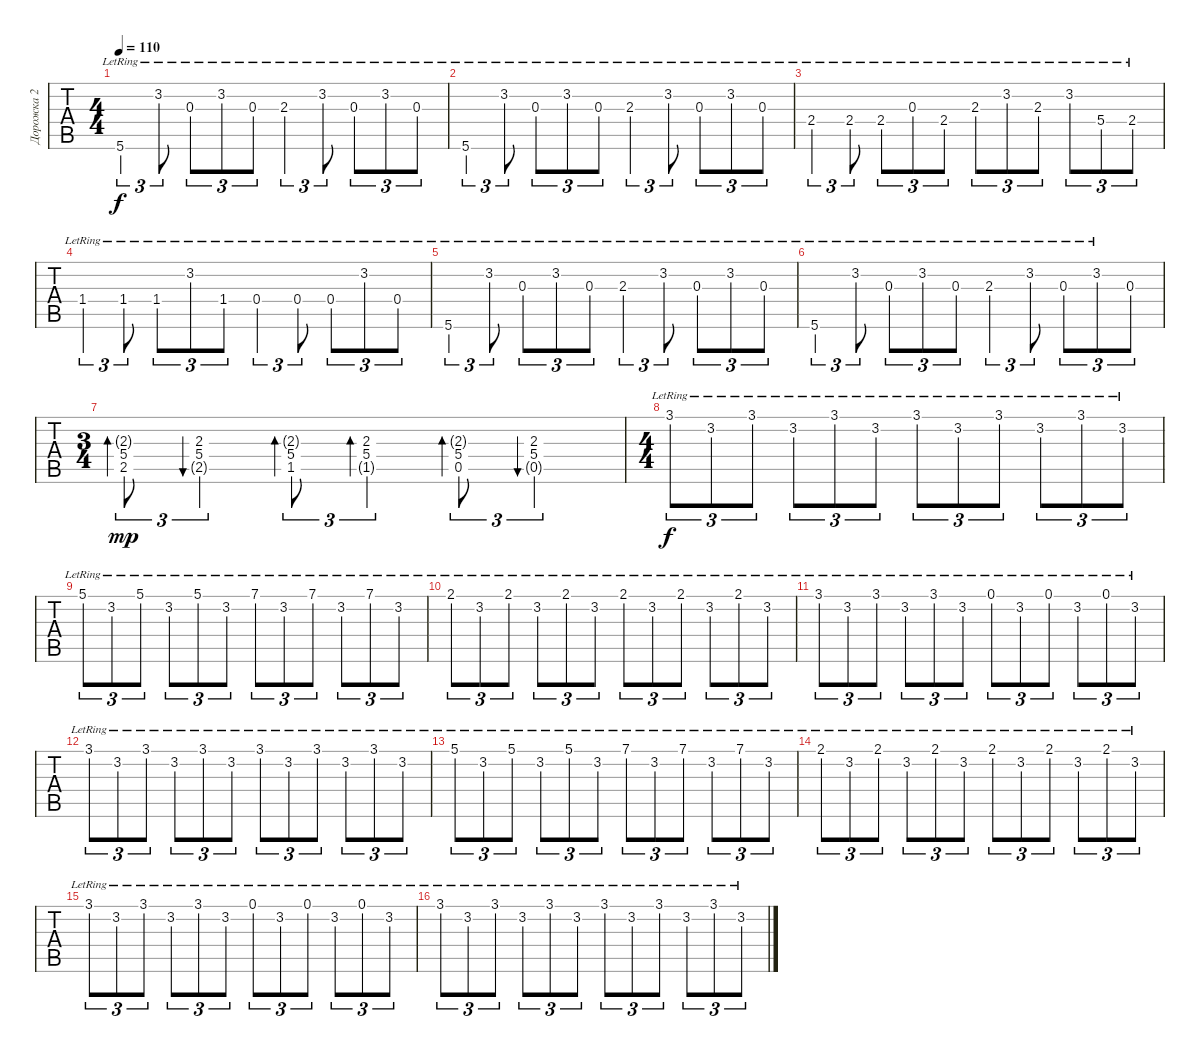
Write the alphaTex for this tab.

\track ("Дорожка 2" "Дорожка 2") {instrument overdrivenguitar}
\staff {tabs}
\tuning (D4 A3 F3 C3 G2 C2) {hide}
\ts (4 4)
\tempo 110
\clef g2
\ks c
5.6{lr}.4{tu (3 2) dy f} 3.2{lr}.8{tu (3 2)} 0.3{lr}.8{tu (3 2)} 3.2{lr}.8{tu (3 2)} 0.3{lr}.8{tu (3 2)} 2.3{lr}.4{tu (3 2)} 3.2{lr}.8{tu (3 2)} 0.3{lr}.8{tu (3 2)} 3.2{lr}.8{tu (3 2)} 0.3{lr}.8{tu (3 2)} |
5.6{lr}.4{tu (3 2)} 3.2{lr}.8{tu (3 2)} 0.3{lr}.8{tu (3 2)} 3.2{lr}.8{tu (3 2)} 0.3{lr}.8{tu (3 2)} 2.3{lr}.4{tu (3 2)} 3.2{lr}.8{tu (3 2)} 0.3{lr}.8{tu (3 2)} 3.2{lr}.8{tu (3 2)} 0.3{lr}.8{tu (3 2)} |
2.4{lr}.4{tu (3 2)} 2.4{lr}.8{tu (3 2)} 2.4{lr}.8{tu (3 2)} 0.3{lr}.8{tu (3 2)} 2.4{lr}.8{tu (3 2)} 2.3{lr}.8{tu (3 2)} 3.2{lr}.8{tu (3 2)} 2.3{lr}.8{tu (3 2)} 3.2{lr}.8{tu (3 2)} 5.4{lr}.8{tu (3 2)} 2.4{lr}.8{tu (3 2)} |
1.4{lr}.4{tu (3 2)} 1.4{lr}.8{tu (3 2)} 1.4{lr}.8{tu (3 2)} 3.2{lr}.8{tu (3 2)} 1.4{lr}.8{tu (3 2)} 0.4{lr}.4{tu (3 2)} 0.4{lr}.8{tu (3 2)} 0.4{lr}.8{tu (3 2)} 3.2{lr}.8{tu (3 2)} 0.4{lr}.8{tu (3 2)} |
5.6{lr}.4{tu (3 2)} 3.2{lr}.8{tu (3 2)} 0.3{lr}.8{tu (3 2)} 3.2{lr}.8{tu (3 2)} 0.3{lr}.8{tu (3 2)} 2.3{lr}.4{tu (3 2)} 3.2{lr}.8{tu (3 2)} 0.3{lr}.8{tu (3 2)} 3.2{lr}.8{tu (3 2)} 0.3{lr}.8{tu (3 2)} |
5.6{lr}.4{tu (3 2)} 3.2{lr}.8{tu (3 2)} 0.3{lr}.8{tu (3 2)} 3.2{lr}.8{tu (3 2)} 0.3{lr}.8{tu (3 2)} 2.3{lr}.4{tu (3 2)} 3.2{lr}.8{tu (3 2)} 0.3{lr}.8{tu (3 2)} 3.2{lr}.8{tu (3 2)} 0.3.8{tu (3 2)} |
\ts (3 4)
(2.3{g} 5.4 2.5).8{tu (3 2) bd 60 dy mp} (2.3 5.4 2.5{g}).4{tu (3 2) bu 60} (2.3{g} 5.4 1.5).8{tu (3 2) bd 60} (2.3 5.4 1.5{g}).4{tu (3 2) bd 60} (2.3{g} 5.4 0.5).8{tu (3 2) bd 60} (2.3 5.4 0.5{g}).4{tu (3 2) bu 60} |
\ts (4 4)
3.1{lr}.8{tu (3 2) dy f volume 10 instrument overdrivenguitar} 3.2{lr}.8{tu (3 2)} 3.1{lr}.8{tu (3 2)} 3.2{lr}.8{tu (3 2)} 3.1{lr}.8{tu (3 2)} 3.2{lr}.8{tu (3 2)} 3.1{lr}.8{tu (3 2)} 3.2{lr}.8{tu (3 2)} 3.1{lr}.8{tu (3 2)} 3.2{lr}.8{tu (3 2)} 3.1{lr}.8{tu (3 2)} 3.2{lr}.8{tu (3 2)} |
5.1{lr}.8{tu (3 2)} 3.2{lr}.8{tu (3 2)} 5.1{lr}.8{tu (3 2)} 3.2{lr}.8{tu (3 2)} 5.1{lr}.8{tu (3 2)} 3.2{lr}.8{tu (3 2)} 7.1{lr}.8{tu (3 2)} 3.2{lr}.8{tu (3 2)} 7.1{lr}.8{tu (3 2)} 3.2{lr}.8{tu (3 2)} 7.1{lr}.8{tu (3 2)} 3.2{lr}.8{tu (3 2)} |
2.1{lr}.8{tu (3 2)} 3.2{lr}.8{tu (3 2)} 2.1{lr}.8{tu (3 2)} 3.2{lr}.8{tu (3 2)} 2.1{lr}.8{tu (3 2)} 3.2{lr}.8{tu (3 2)} 2.1{lr}.8{tu (3 2)} 3.2{lr}.8{tu (3 2)} 2.1{lr}.8{tu (3 2)} 3.2{lr}.8{tu (3 2)} 2.1{lr}.8{tu (3 2)} 3.2{lr}.8{tu (3 2)} |
3.1{lr}.8{tu (3 2)} 3.2{lr}.8{tu (3 2)} 3.1{lr}.8{tu (3 2)} 3.2{lr}.8{tu (3 2)} 3.1{lr}.8{tu (3 2)} 3.2{lr}.8{tu (3 2)} 0.1{lr}.8{tu (3 2)} 3.2{lr}.8{tu (3 2)} 0.1{lr}.8{tu (3 2)} 3.2{lr}.8{tu (3 2)} 0.1{lr}.8{tu (3 2)} 3.2{lr}.8{tu (3 2)} |
3.1{lr}.8{tu (3 2)} 3.2{lr}.8{tu (3 2)} 3.1{lr}.8{tu (3 2)} 3.2{lr}.8{tu (3 2)} 3.1{lr}.8{tu (3 2)} 3.2{lr}.8{tu (3 2)} 3.1{lr}.8{tu (3 2)} 3.2{lr}.8{tu (3 2)} 3.1{lr}.8{tu (3 2)} 3.2{lr}.8{tu (3 2)} 3.1{lr}.8{tu (3 2)} 3.2{lr}.8{tu (3 2)} |
5.1{lr}.8{tu (3 2)} 3.2{lr}.8{tu (3 2)} 5.1{lr}.8{tu (3 2)} 3.2{lr}.8{tu (3 2)} 5.1{lr}.8{tu (3 2)} 3.2{lr}.8{tu (3 2)} 7.1{lr}.8{tu (3 2)} 3.2{lr}.8{tu (3 2)} 7.1{lr}.8{tu (3 2)} 3.2{lr}.8{tu (3 2)} 7.1{lr}.8{tu (3 2)} 3.2{lr}.8{tu (3 2)} |
2.1{lr}.8{tu (3 2)} 3.2{lr}.8{tu (3 2)} 2.1{lr}.8{tu (3 2)} 3.2{lr}.8{tu (3 2)} 2.1{lr}.8{tu (3 2)} 3.2{lr}.8{tu (3 2)} 2.1{lr}.8{tu (3 2)} 3.2{lr}.8{tu (3 2)} 2.1{lr}.8{tu (3 2)} 3.2{lr}.8{tu (3 2)} 2.1{lr}.8{tu (3 2)} 3.2{lr}.8{tu (3 2)} |
3.1{lr}.8{tu (3 2)} 3.2{lr}.8{tu (3 2)} 3.1{lr}.8{tu (3 2)} 3.2{lr}.8{tu (3 2)} 3.1{lr}.8{tu (3 2)} 3.2{lr}.8{tu (3 2)} 0.1{lr}.8{tu (3 2)} 3.2{lr}.8{tu (3 2)} 0.1{lr}.8{tu (3 2)} 3.2{lr}.8{tu (3 2)} 0.1{lr}.8{tu (3 2)} 3.2{lr}.8{tu (3 2)} |
3.1{lr}.8{tu (3 2)} 3.2{lr}.8{tu (3 2)} 3.1{lr}.8{tu (3 2)} 3.2{lr}.8{tu (3 2)} 3.1{lr}.8{tu (3 2)} 3.2{lr}.8{tu (3 2)} 3.1{lr}.8{tu (3 2)} 3.2{lr}.8{tu (3 2)} 3.1{lr}.8{tu (3 2)} 3.2{lr}.8{tu (3 2)} 3.1{lr}.8{tu (3 2)} 3.2{lr}.8{tu (3 2)}
